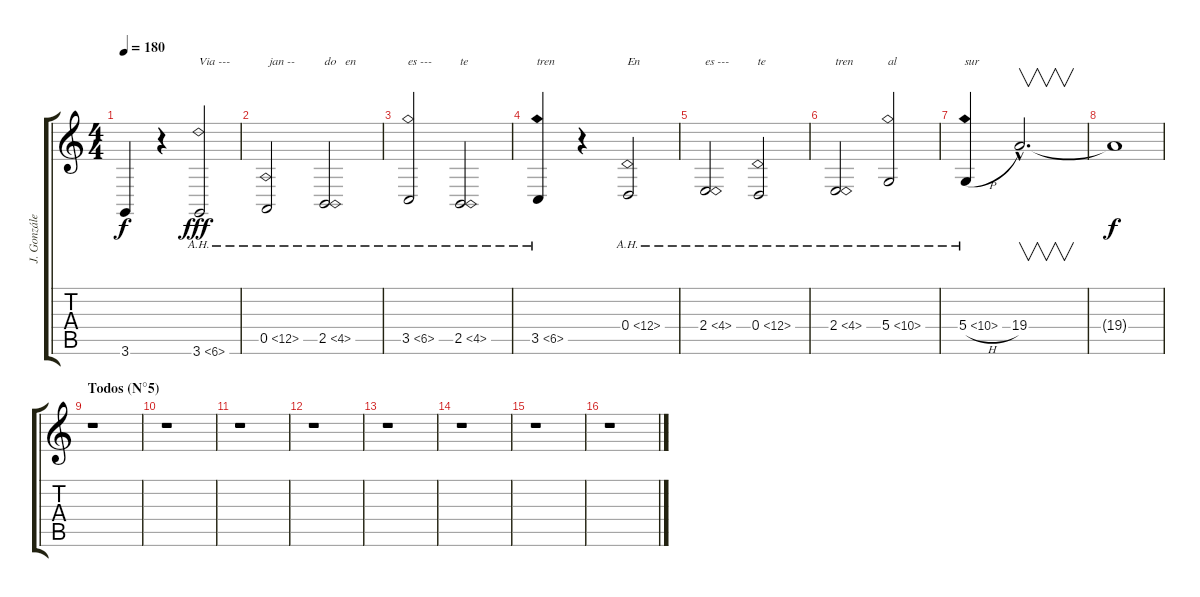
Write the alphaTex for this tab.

\track ("J. González y C. Aguayo (Voz y 2° Voz)" "J. Gonzále") {instrument synthvoice}
\staff {score tabs}
\tuning (E4 B3 G3 D3 A2 E2) {hide}
\ts (4 4)
\tempo 180
\clef g2
\ks c
3.6{t}.4{dy f} r.4 3.6{ah 3}.2{txt "Via ---" dy fff} |
0.5{ah 12}.2{txt " jan --"} 2.5{ah 2}.2{txt "do   en"} |
3.5{ah 3}.2{txt "es ---"} 2.5{ah 2}.2{txt "te"} |
3.5{ah 3}.4{txt "tren"} r.4 0.4{ah 12}.2{txt "En"} |
2.4{ah 2}.2{txt "es ---"} 0.4{ah 12}.2{txt "te"} |
2.4{ah 2}.2{txt "tren"} 5.4{ah 5}.2{txt "al"} |
5.4{ah 5 h}.4{txt "sur"} 19.4{hac}.2{v d} |
19.4{t}.1{dy f} |
\section ("" "Todos (N°5)")
r.1 |
r.1 |
r.1 |
r.1 |
r.1 |
r.1 |
r.1 |
r.1
